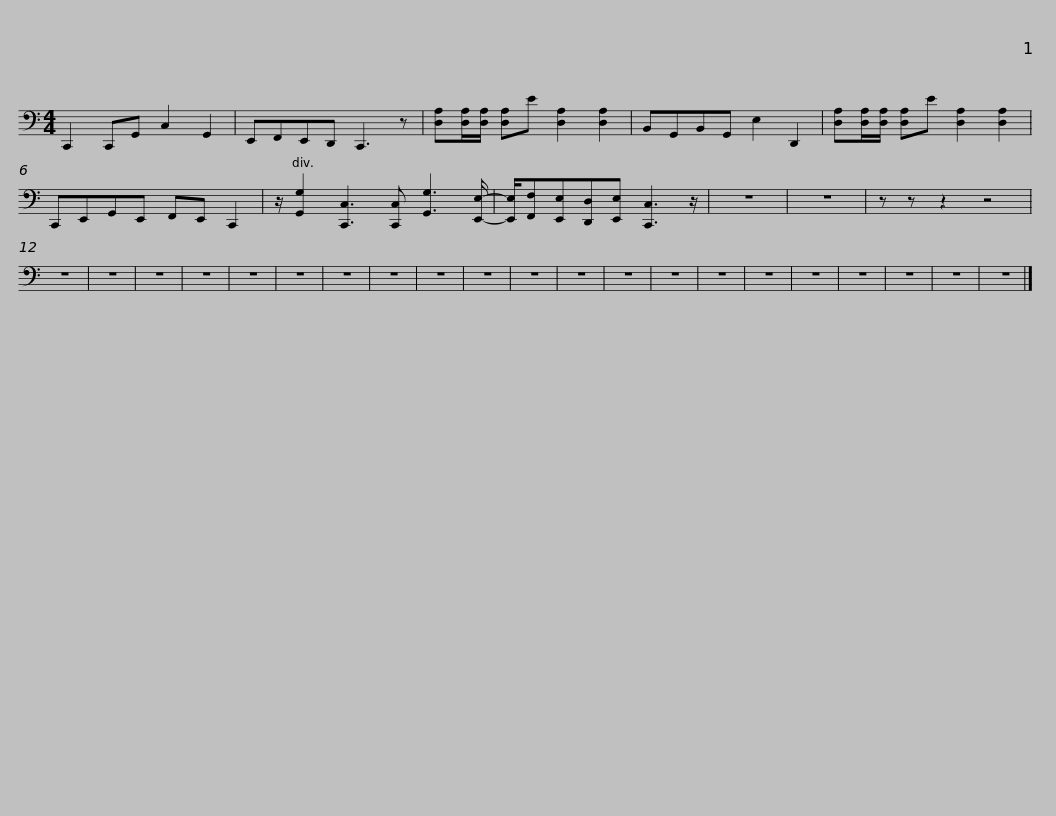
X:1
L:1/8
M:4/4
I:linebreak $
K:C
V:1 bass
V:1
 C,,2 C,,G,, C,2 G,,2 | E,,F,,E,,D,, C,,3 z | [D,A,][D,A,]/[D,A,]/ [D,A,]E [D,A,]2 [D,A,]2 | B,,G,,B,,G,, E,2 D,,2 | [D,A,][D,A,]/[D,A,]/ [D,A,]E [D,A,]2 [D,A,]2 | %5
 C,,E,,G,,E,, F,,E,, C,,2 |$ z/ [G,,G,]2 [C,,C,]3 [C,,C,] [G,,G,]3 [E,,E,]/- | [E,,E,]/[F,,F,][E,,E,][D,,D,][E,,E,] [C,,C,]3 z/ | z8 | z8 | %10
 z z z2 z4 | z8 | z8 | z8 | z8 | %15
 z8 | z8 | z8 |$ z8 | z8 | %20
 z8 | z8 | z8 | z8 | z8 | %25
 z8 | z8 | z8 | z8 | z8 | %30
 z8 | z8 |] %32
